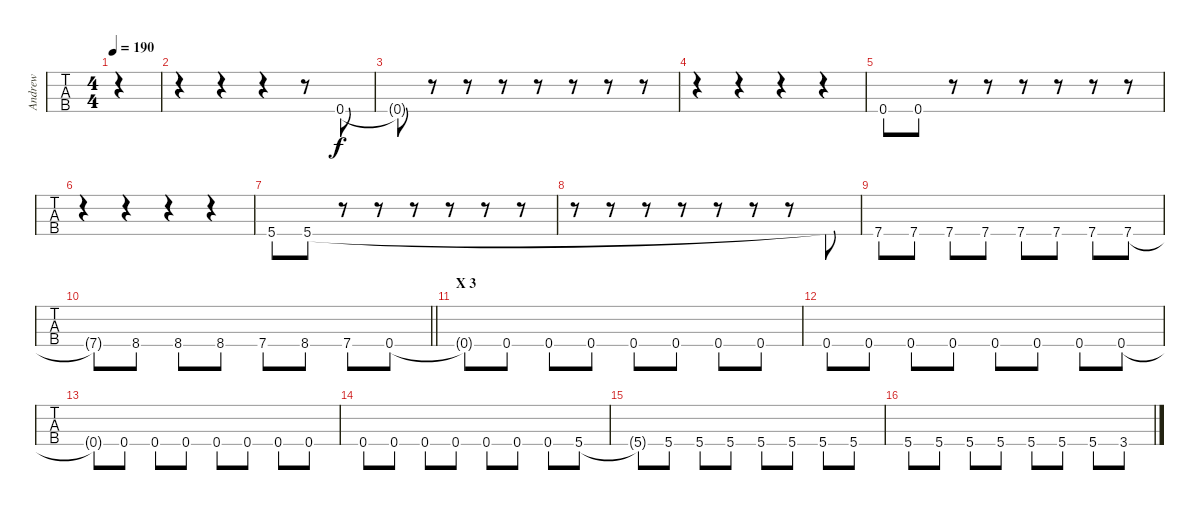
\track ("Andrew" "Andrew") {instrument electricbasspick}
\staff {tabs}
\tuning (G2 D2 A1 D1) {hide}
\ts (4 4)
\tempo 190
\clef f4
\ks c
|
r.4 r.4 r.4 r.8 0.4.8 |
0.4{t}.8 r.8 r.8 r.8 r.8 r.8 r.8 r.8 |
r.4 r.4 r.4 r.4 |
0.4.8 0.4.8 r.8 r.8 r.8 r.8 r.8 r.8 |
r.4 r.4 r.4 r.4 |
5.4.8 5.4.8 r.8 r.8 r.8 r.8 r.8 r.8 |
r.8 r.8 r.8 r.8 r.8 r.8 r.8 5.4{t}.8 |
7.4.8 7.4.8 7.4.8 7.4.8 7.4.8 7.4.8 7.4.8 7.4.8 |
\barLineRight lightlight
7.4{t}.8 8.4.8 8.4.8 8.4.8 7.4.8 8.4.8 7.4.8 0.4.8 |
\section ("" "Х 3")
0.4{t}.8 0.4.8 0.4.8 0.4.8 0.4.8 0.4.8 0.4.8 0.4.8 |
0.4.8 0.4.8 0.4.8 0.4.8 0.4.8 0.4.8 0.4.8 0.4.8 |
0.4{t}.8 0.4.8 0.4.8 0.4.8 0.4.8 0.4.8 0.4.8 0.4.8 |
0.4.8 0.4.8 0.4.8 0.4.8 0.4.8 0.4.8 0.4.8 5.4.8 |
5.4{t}.8 5.4.8 5.4.8 5.4.8 5.4.8 5.4.8 5.4.8 5.4.8 |
5.4.8 5.4.8 5.4.8 5.4.8 5.4.8 5.4.8 5.4.8 3.4.8
